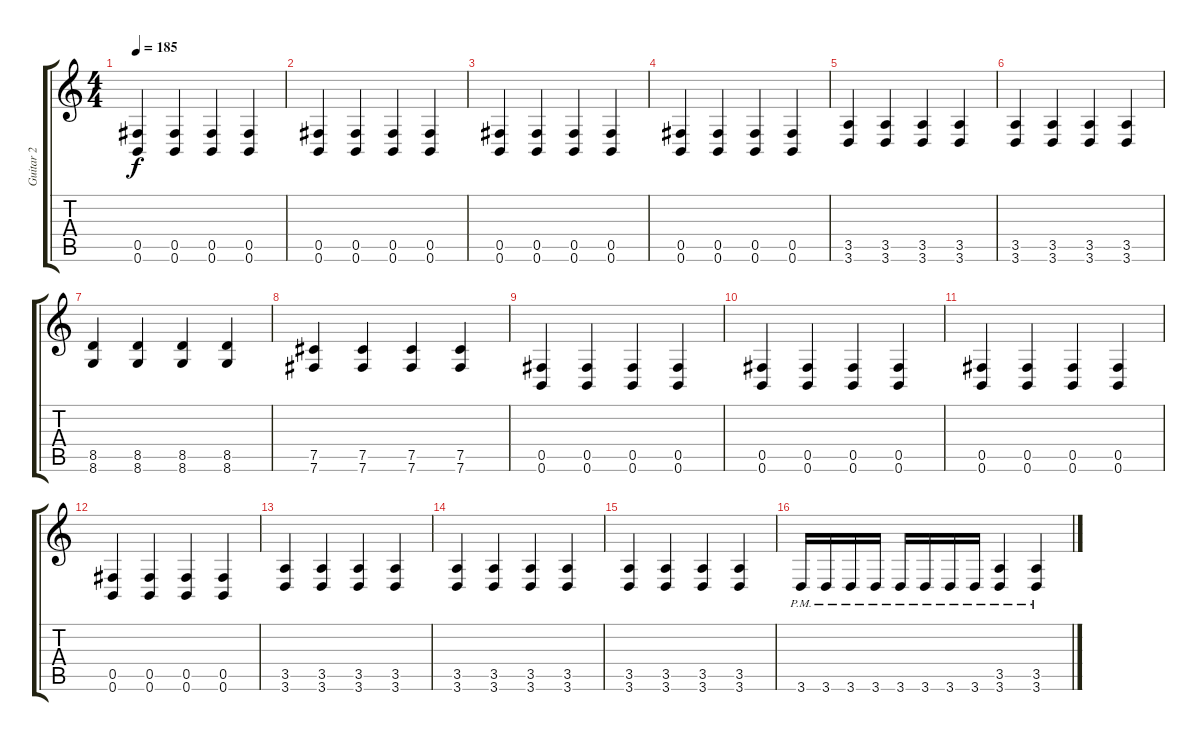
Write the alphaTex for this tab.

\track ("Guitar 2" "Guitar 2") {instrument overdrivenguitar}
\staff {score tabs}
\tuning (Db4 Ab3 E3 B2 Gb2 B1) {hide}
\ts (4 4)
\tempo 185
\clef g2
\ks c
(0.5 0.6).4{dy f} (0.5 0.6).4 (0.5 0.6).4 (0.5 0.6).4 |
(0.5 0.6).4 (0.5 0.6).4 (0.5 0.6).4 (0.5 0.6).4 |
(0.5 0.6).4 (0.5 0.6).4 (0.5 0.6).4 (0.5 0.6).4 |
(0.5 0.6).4 (0.5 0.6).4 (0.5 0.6).4 (0.5 0.6).4 |
(3.5 3.6).4 (3.5 3.6).4 (3.5 3.6).4 (3.5 3.6).4 |
(3.5 3.6).4 (3.5 3.6).4 (3.5 3.6).4 (3.5 3.6).4 |
(8.5 8.6).4 (8.5 8.6).4 (8.5 8.6).4 (8.5 8.6).4 |
(7.5 7.6).4 (7.5 7.6).4 (7.5 7.6).4 (7.5 7.6).4 |
(0.5 0.6).4 (0.5 0.6).4 (0.5 0.6).4 (0.5 0.6).4 |
(0.5 0.6).4 (0.5 0.6).4 (0.5 0.6).4 (0.5 0.6).4 |
(0.5 0.6).4 (0.5 0.6).4 (0.5 0.6).4 (0.5 0.6).4 |
(0.5 0.6).4 (0.5 0.6).4 (0.5 0.6).4 (0.5 0.6).4 |
(3.5 3.6).4 (3.5 3.6).4 (3.5 3.6).4 (3.5 3.6).4 |
(3.5 3.6).4 (3.5 3.6).4 (3.5 3.6).4 (3.5 3.6).4 |
(3.5 3.6).4 (3.5 3.6).4 (3.5 3.6).4 (3.5 3.6).4 |
3.6{pm}.16 3.6{pm}.16 3.6{pm}.16 3.6{pm}.16 3.6{pm}.16 3.6{pm}.16 3.6{pm}.16 3.6{pm}.16 (3.5{pm} 3.6{pm}).4 (3.5{pm} 3.6{pm}).4
